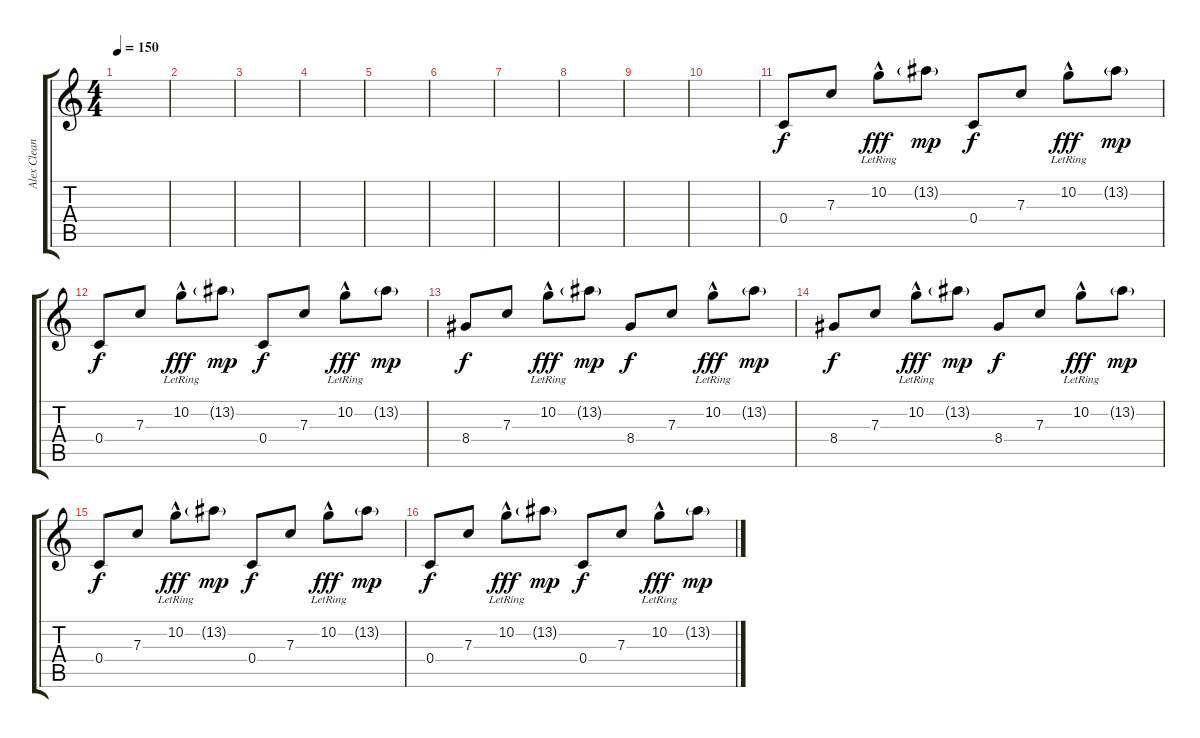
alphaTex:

\track ("Alex Clean " "Alex Clean") {instrument acousticguitarsteel}
\staff {score tabs}
\tuning (D4 A3 F3 C3 G2 C2) {hide}
\ts (4 4)
\tempo 150
\clef g2
\ks c
|
|
|
|
|
|
|
|
|
|
0.4.8 7.3.8 10.2{hac lr}.8{dy fff} 13.2{g}.8{dy mp} 0.4.8{dy f} 7.3.8 10.2{hac lr}.8{dy fff} 13.2{g}.8{dy mp} |
0.4.8{dy f} 7.3.8 10.2{hac lr}.8{dy fff} 13.2{g}.8{dy mp} 0.4.8{dy f} 7.3.8 10.2{hac lr}.8{dy fff} 13.2{g}.8{dy mp} |
8.4.8{dy f} 7.3.8 10.2{hac lr}.8{dy fff} 13.2{g}.8{dy mp} 8.4.8{dy f} 7.3.8 10.2{hac lr}.8{dy fff} 13.2{g}.8{dy mp} |
8.4.8{dy f} 7.3.8 10.2{hac lr}.8{dy fff} 13.2{g}.8{dy mp} 8.4.8{dy f} 7.3.8 10.2{hac lr}.8{dy fff} 13.2{g}.8{dy mp} |
0.4.8{dy f} 7.3.8 10.2{hac lr}.8{dy fff} 13.2{g}.8{dy mp} 0.4.8{dy f} 7.3.8 10.2{hac lr}.8{dy fff} 13.2{g}.8{dy mp} |
0.4.8{dy f} 7.3.8 10.2{hac lr}.8{dy fff} 13.2{g}.8{dy mp} 0.4.8{dy f} 7.3.8 10.2{hac lr}.8{dy fff} 13.2{g}.8{dy mp}
